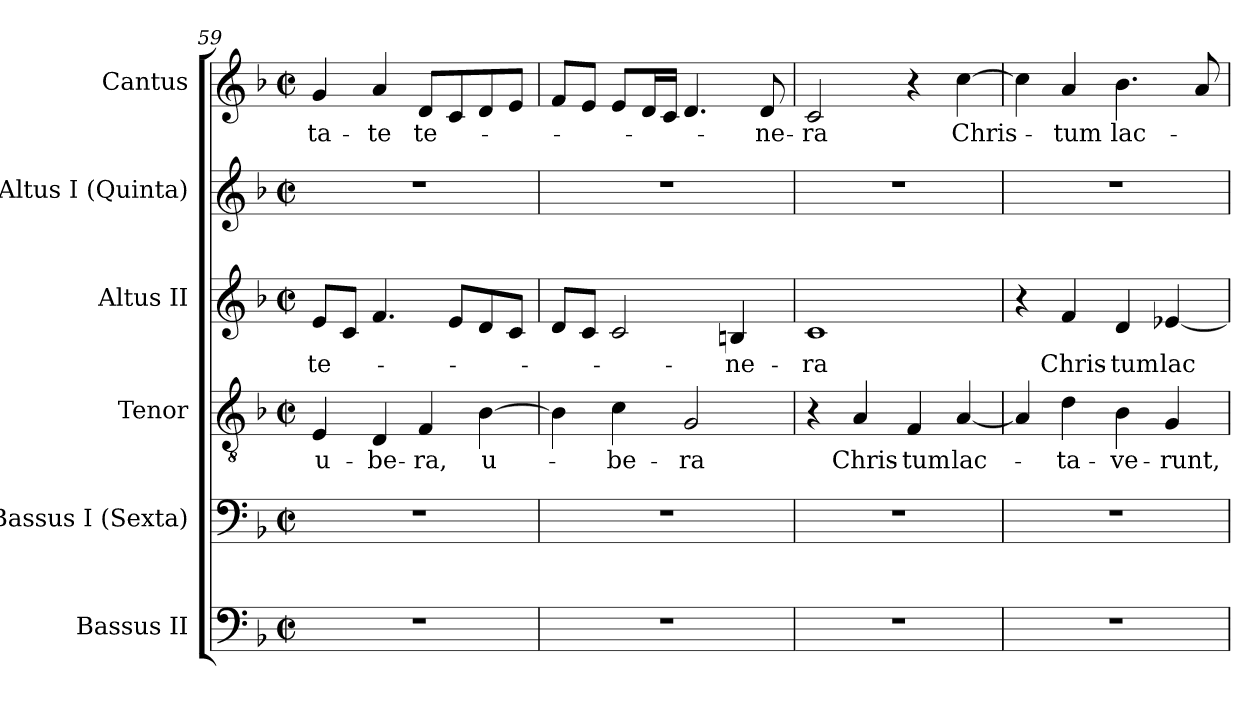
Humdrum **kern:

**kern	**kern	**kern	**text	**kern	**text	**kern	**kern	**text
*part6	*part5	*part4	*part4	*part3	*part3	*part2	*part1	*part1
*staff6	*staff5	*staff4	*staff4	*staff3	*staff3	*staff2	*staff1	*staff1
*I"Bassus II	*I"Bassus I (Sexta)	*I"Tenor	*	*I"Altus II	*	*I"Altus I (Quinta)	*I"Cantus	*
*I'B.	*I'B.	*I'T.	*	*I'A.	*	*I'A.	*I'S.	*
*clefF4	*clefF4	*clefGv2	*	*clefG2	*	*clefG2	*clefG2	*
*	*	*ITrd7c12	*	*	*	*	*	*
*k[b-]	*k[b-]	*k[b-]	*	*k[b-]	*	*k[b-]	*k[b-]	*
*F:	*F:	*F:	*	*F:	*	*F:	*F:	*
*M2/2	*M2/2	*M2/2	*	*M2/2	*	*M2/2	*M2/2	*
*met(c|)	*met(c|)	*met(c|)	*	*met(c|)	*	*met(c|)	*met(c|)	*
=59	=59	=59	=59	=59	=59	=59	=59	=59
!	!	!	!LO:LY:b:color=#000000	!	!	!	!	!
!	!	!	!	!	!LO:LY:b:color=#000000	!	!	!
!	!	!	!	!	!	!	!	!LO:LY:b:color=#000000
1r	1r	4EEi/	u-	8ei/L	te-	1r	4gi/	-ta-
.	.	.	.	8ci/J	.	.	.	.
!	!	!	!LO:LY:b:color=#000000	!	!	!	!	!
!	!	!	!	!	!	!	!	!LO:LY:b:color=#000000
.	.	4DDi/	-be-	4.fi/	.	.	4ai/	-te
!	!	!	!LO:LY:b:color=#000000	!	!	!	!	!
!	!	!	!	!	!	!	!	!LO:LY:b:color=#000000
.	.	4FFi/	-ra,	.	.	.	8di/L	te-
.	.	.	.	8ei/L	.	.	8ci/	.
!	!	!	!LO:LY:b:color=#000000	!	!	!	!	!
.	.	[>4BB-i\	u-	8di/	.	.	8di/	.
.	.	.	.	8ci/J	.	.	8ei/J	.
=60	=60	=60	=60	=60	=60	=60	=60	=60
1r	1r	4BB-i\]	.	8di/L	.	1r	8fi/L	.
.	.	.	.	8ci/J	.	.	8ei/J	.
!	!	!	!LO:LY:b:color=#000000	!	!	!	!	!
.	.	4Ci\	-be-	2ci/	.	.	8ei/L	.
.	.	.	.	.	.	.	16di/L	.
.	.	.	.	.	.	.	16ci/JJ	.
!	!	!	!LO:LY:b:color=#000000	!	!	!	!	!
.	.	2GGi/	-ra	.	.	.	4.di/	.
!	!	!	!	!	!LO:LY:b:color=#000000	!	!	!
.	.	.	.	4Bni/	-ne-	.	.	.
!	!	!	!	!	!	!	!	!LO:LY:b:color=#000000
.	.	.	.	.	.	.	8di/	-ne-
=61	=61	=61	=61	=61	=61	=61	=61	=61
!	!	!	!	!	!LO:LY:b:color=#000000	!	!	!
!	!	!	!	!	!	!	!	!LO:LY:b:color=#000000
1r	1r	4r	.	1ci	-ra	1r	2ci/	-ra
!	!	!	!LO:LY:b:color=#000000	!	!	!	!	!
.	.	4AAi/	Chris-	.	.	.	.	.
!	!	!	!LO:LY:b:color=#000000	!	!	!	!	!
.	.	4FFi/	-tum	.	.	.	4r	.
!	!	!	!LO:LY:b:color=#000000	!	!	!	!	!
!	!	!	!	!	!	!	!	!LO:LY:b:color=#000000
.	.	[<4AAi/	lac-	.	.	.	[>4cci\	Chris-
=62	=62	=62	=62	=62	=62	=62	=62	=62
1r	1r	4AAi/]	.	4r	.	1r	4cci\]	.
!	!	!	!LO:LY:b:color=#000000	!	!	!	!	!
!	!	!	!	!	!LO:LY:b:color=#000000	!	!	!
!	!	!	!	!	!	!	!	!LO:LY:b:color=#000000
.	.	4Di\	-ta-	4fi/	Chris-	.	4ai/	-tum
!	!	!	!LO:LY:b:color=#000000	!	!	!	!	!
!	!	!	!	!	!LO:LY:b:color=#000000	!	!	!
!	!	!	!	!	!	!	!	!LO:LY:b:color=#000000
.	.	4BB-i\	-ve-	4di/	-tum	.	4.b-i\	lac-
!	!	!	!LO:LY:b:color=#000000	!	!	!	!	!
!	!	!	!	!	!LO:LY:b:color=#000000	!	!	!
.	.	4GGi/	-runt,	[<4e-Xi/	lac-	.	.	.
.	.	.	.	.	.	.	8ai/	.
=	=	=	=	=	=	=	=	=
*-	*-	*-	*-	*-	*-	*-	*-	*-
